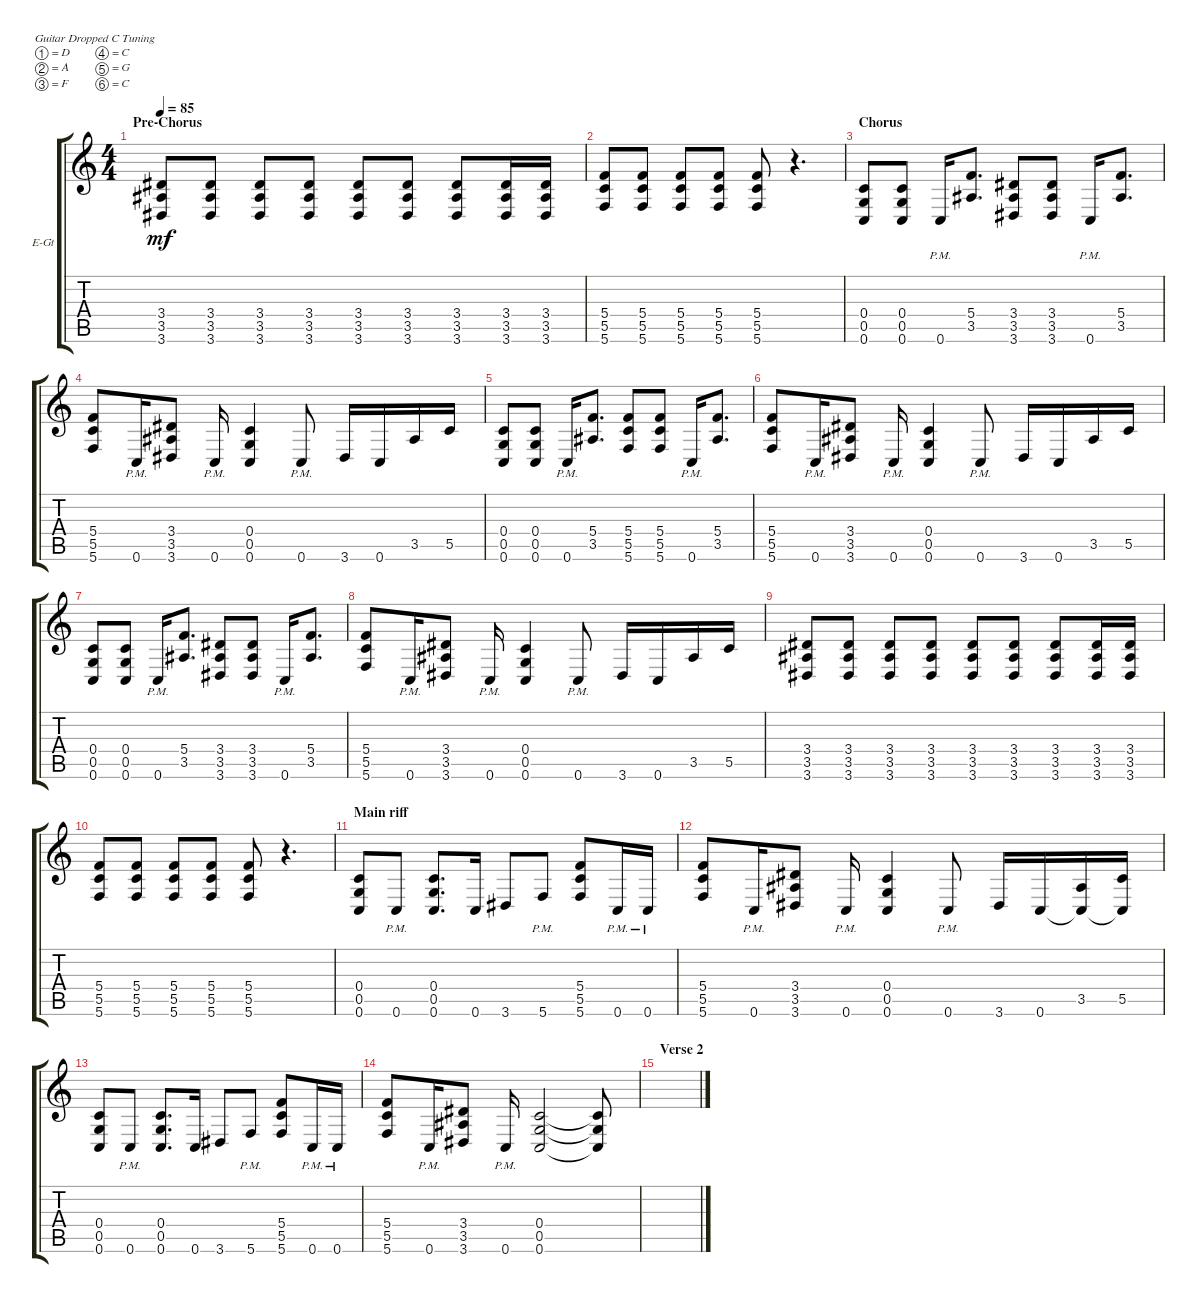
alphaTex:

\bracketExtendMode groupsimilarinstruments
\firstSystemTrackNameOrientation horizontal
\otherSystemsTrackNameOrientation horizontal
\track ("Electric Guitar 1" "E-Gt") {instrument distortionguitar}
\staff {score tabs}
\tuning (D4 A3 F3 C3 G2 C2)
\ts (4 4)
\section ("" "Pre-Chorus")
\tempo 85
\clef g2
\ks c
(3.6 3.5 3.4).8{dy mf} (3.6 3.5 3.4).8 (3.6 3.5 3.4).8 (3.6 3.5 3.4).8 (3.6 3.5 3.4).8 (3.6 3.5 3.4).8 (3.6 3.5 3.4).8 (3.6 3.5 3.4).16 (3.6 3.5 3.4).16 |
(5.6 5.5 5.4).8 (5.6 5.5 5.4).8 (5.6 5.5 5.4).8 (5.6 5.5 5.4).8 (5.6 5.5 5.4).8 r.4{d} |
\section ("" "Chorus")
(0.6 0.5 0.4).8 (0.6 0.5 0.4).8 0.6{pm}.16 (3.5 5.4).8{d} (3.6 3.5 3.4).8 (3.6 3.5 3.4).8 0.6{pm}.16 (3.5 5.4).8{d} |
(5.6 5.5 5.4).8 0.6{pm}.16 (3.6 3.5 3.4).8 0.6{pm}.16 (0.4 0.6 0.5).4 0.6{pm}.8 3.6.16 0.6.16 3.5.16 5.5.16 |
(0.6 0.5 0.4).8 (0.6 0.5 0.4).8 0.6{pm}.16 (3.5 5.4).8{d} (5.6 5.5 5.4).8 (5.6 5.5 5.4).8 0.6{pm}.16 (3.5 5.4).8{d} |
(5.6 5.5 5.4).8 0.6{pm}.16 (3.6 3.5 3.4).8 0.6{pm}.16 (0.4 0.6 0.5).4 0.6{pm}.8 3.6.16 0.6.16 3.5.16 5.5.16 |
(0.6 0.5 0.4).8 (0.6 0.5 0.4).8 0.6{pm}.16 (3.5 5.4).8{d} (3.6 3.5 3.4).8 (3.6 3.5 3.4).8 0.6{pm}.16 (3.5 5.4).8{d} |
(5.6 5.5 5.4).8 0.6{pm}.16 (3.6 3.5 3.4).8 0.6{pm}.16 (0.4 0.6 0.5).4 0.6{pm}.8 3.6.16 0.6.16 3.5.16 5.5.16 |
(3.6 3.5 3.4).8 (3.6 3.5 3.4).8 (3.6 3.5 3.4).8 (3.6 3.5 3.4).8 (3.6 3.5 3.4).8 (3.6 3.5 3.4).8 (3.6 3.5 3.4).8 (3.6 3.5 3.4).16 (3.6 3.5 3.4).16 |
(5.6 5.5 5.4).8 (5.6 5.5 5.4).8 (5.6 5.5 5.4).8 (5.6 5.5 5.4).8 (5.6 5.5 5.4).8 r.4{d} |
\section ("" "Main riff")
(0.6 0.5 0.4).8 0.6{pm}.8 (0.4 0.6 0.5).8{d} 0.6.16 3.6.8 5.6{pm}.8 (5.4 5.5 5.6).8 0.6{pm}.16 0.6{pm}.16 |
(5.6 5.5 5.4).8 0.6{pm}.16 (3.6 3.5 3.4).8 0.6{pm}.16 (0.4 0.6 0.5).4 0.6{pm}.8 3.6.16 0.6.16 (3.5 0.6{t}).16 (5.5 0.6{t}).16 |
(0.6 0.5 0.4).8 0.6{pm}.8 (0.4 0.6 0.5).8{d} 0.6.16 3.6.8 5.6{pm}.8 (5.4 5.5 5.6).8 0.6{pm}.16 0.6{pm}.16 |
(5.6 5.5 5.4).8 0.6{pm}.16 (3.6 3.5 3.4).8 0.6{pm}.16 (0.4 0.6 0.5).2 (0.4{t} 0.6{t} 0.5{t}).8 |
\section ("" "Verse 2")
